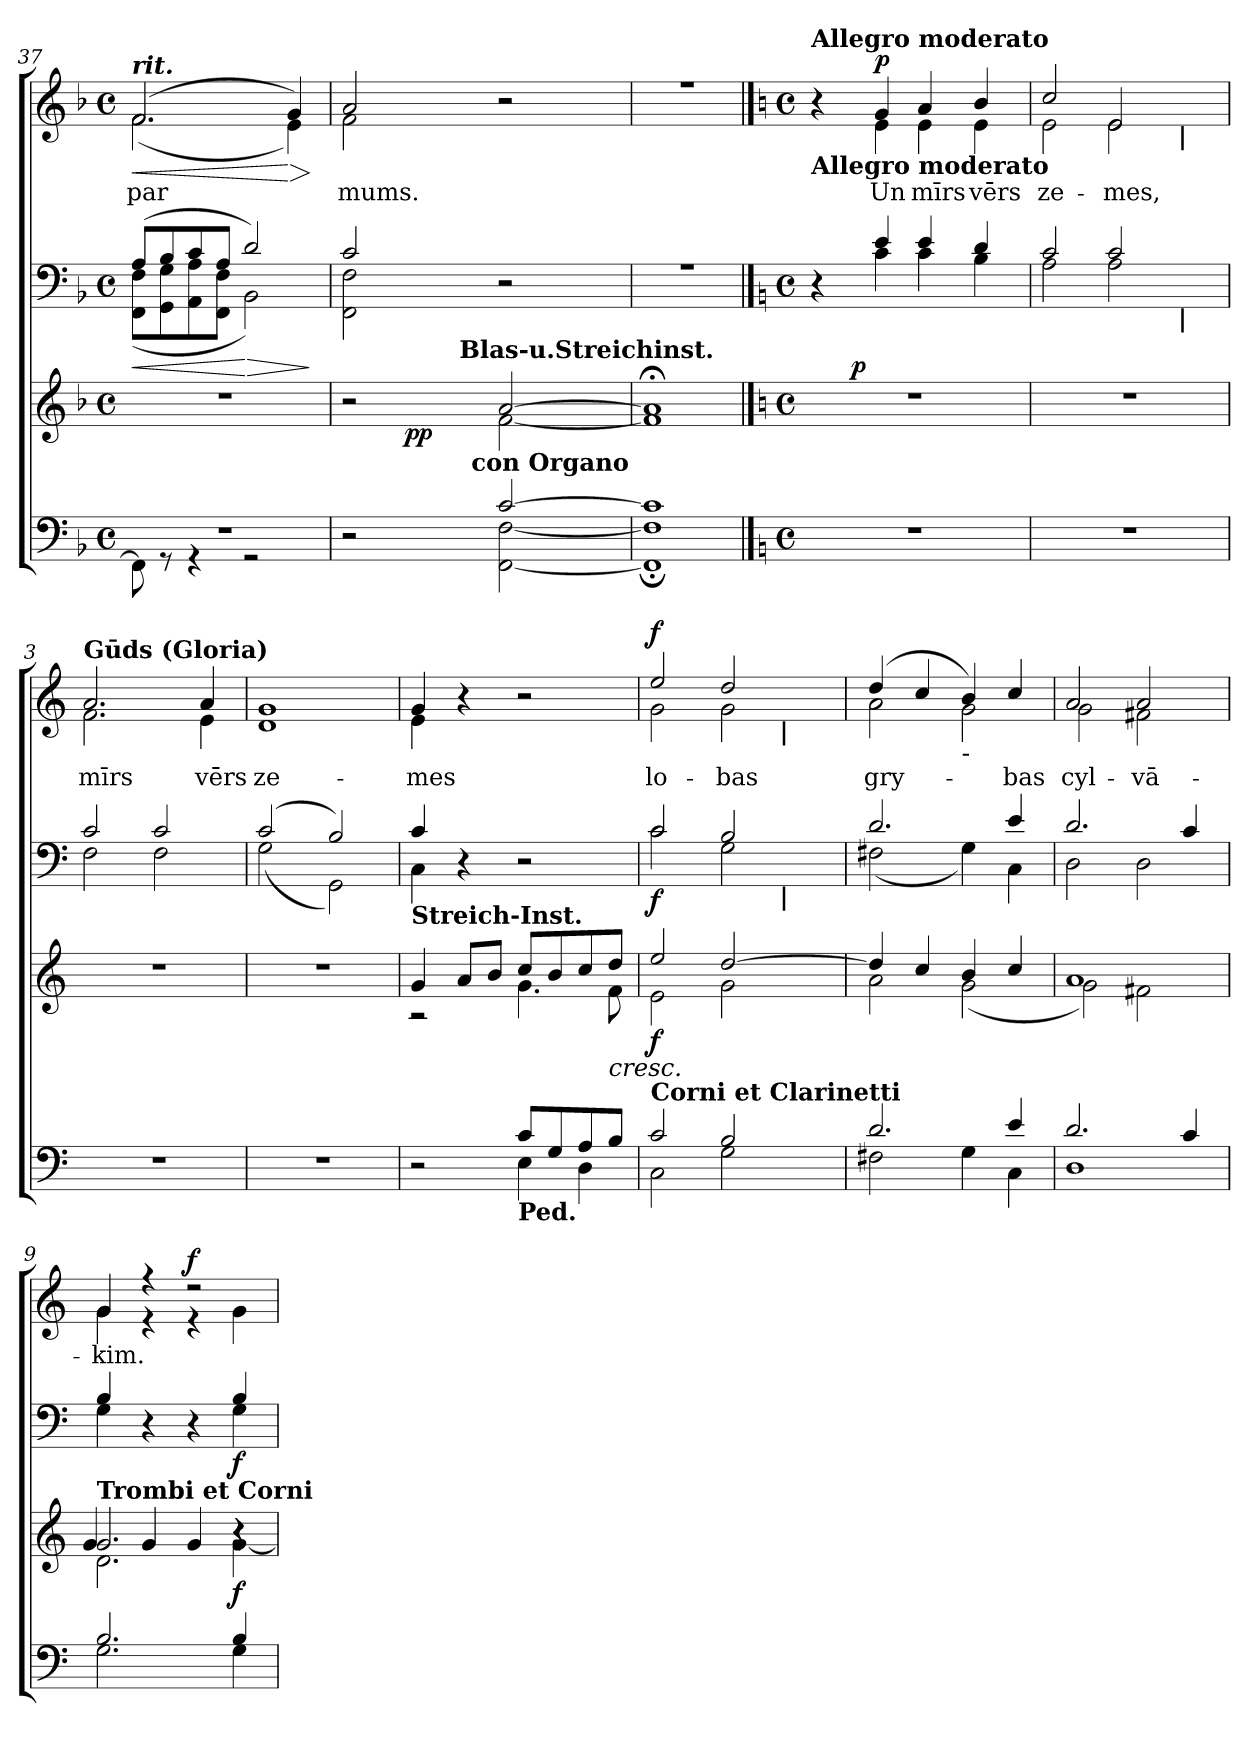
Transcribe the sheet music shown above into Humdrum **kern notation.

**kern	**kern	**dynam	**kern	**dynam	**kern	**text	**dynam
*part4	*part3	*part3	*part2	*part2	*part1	*part1	*part1
*staff4	*staff3	*staff3	*staff2	*staff2	*staff1	*staff1	*staff1
*clefF4	*clefG2	*	*clefF4	*	*clefG2	*	*
*k[b-]	*k[b-]	*	*k[b-]	*	*k[b-]	*	*
*F:	*F:	*	*F:	*	*F:	*	*
*M4/4	*M4/4	*	*M4/4	*	*M4/4	*	*
*met(c)	*met(c)	*	*met(c)	*	*met(c)	*	*
=37	=37	=37	=37	=37	=37	=37	=37
*^	*^	*	*	*	*	*	*
!	!	!	!	!	!	!LO:HP:b	!	!	!LO:HP:b
*	*	*	*	*	*^	*	*^	*	*
!	!	!	!	!	!	!	!	!LO:TX:a:Bi:t=rit.	!	!	!
!	!	!	!	!	!	!	!	!	!	!LO:LY:b:color=#000000	!
1r	8FFi\]	1r	1ryy	.	(8Ai/L	(8FFi\ 8FiL	<	(2.fi/	(2.fi\	par	<
.	8r	.	.	.	8B-i/	8GGi\ 8Gi	.	.	.	.	.
.	4r	.	.	.	8ci/	8AAi\ 8Ai	.	.	.	.	.
.	.	.	.	.	8Ai/J	8FFi\ 8FiJ	.	.	.	.	.
!	!	!	!	!	!	!	!LO:HP:n=1:b	!	!	!	!
.	2r	.	.	.	2di/)	2BB-i\)	[ >	.	.	.	.
!	!	!	!	!	!	!	!	!	!	!	!LO:HP:n=1:b
.	.	.	.	.	.	.	.	4gi/)	4ei\)	.	[ >
*v	*v	*	*	*	*v	*v	*	*v	*v	*	*
*	*v	*v	*	*	*	*	*	*
.	.	.	.	]	.	.	]
=38	=38	=38	=38	=38	=38	=38	=38
*^	*^	*	*^	*	*^	*	*
!	!	!	!	!	!	!	!	!	!	!LO:LY:b:color=#000000	!
*	*	*^	*^	*	*	*	*	*	*	*	*
*	*	*	*	*^	*	*	*	*	*	*	*	*	*
2r	2ryy	2r	2ryy	8ryy	4ryy	4ryy	.	2ci/	2FFi\ 2Fi	.	2ai/	2fi\	mums.	.
.	.	.	.	16ryy	.	.	.	.	.	.	.	.	.	.
.	.	.	.	64ryy	.	.	.	.	.	.	.	.	.	.
.	.	.	.	128ryy	.	.	.	.	.	.	.	.	.	.
.	.	.	.	512ryy	.	.	.	.	.	.	.	.	.	.
.	.	.	.	2ryy	.	.	pp	.	.	.	.	.	.	.
.	.	.	.	.	16ryy	8ryy	.	.	.	.	.	.	.	.
.	.	.	.	.	32ryy	.	.	.	.	.	.	.	.	.
.	.	.	.	.	64ryy	.	.	.	.	.	.	.	.	.
.	.	.	.	.	512.ryy	.	.	.	.	.	.	.	.	.
!	!	!	!	!	!LO:TX:a:B:t=Blas-u.Streichinst.	!	!	!	!	!	!	!	!	!
.	.	.	.	.	2ryy	.	.	.	.	.	.	.	.	.
.	.	.	.	.	.	256..ryy	.	.	.	.	.	.	.	.
!	!	!	!	!	!	!LO:TX:b:B:t=con Organo	!	!	!	!	!	!	!	!
.	.	.	.	.	.	2ryy	.	.	.	.	.	.	.	.
[>2ci/	[<2FFi\ [<2Fi	[>2ai/	[<2fi\	.	.	.	.	2r	2ryy	.	2r	2ryy	.	.
.	.	.	.	4ryy	.	.	.	.	.	.	.	.	.	.
.	.	.	.	.	8ryy	.	.	.	.	.	.	.	.	.
.	.	.	.	.	.	16ryy	.	.	.	.	.	.	.	.
.	.	.	.	.	.	32ryy	.	.	.	.	.	.	.	.
.	.	.	.	32ryy	.	.	.	.	.	.	.	.	.	.
.	.	.	.	.	.	64ryy	.	.	.	.	.	.	.	.
.	.	.	.	.	128ryy	.	.	.	.	.	.	.	.	.
.	.	.	.	.	.	128ryy	.	.	.	.	.	.	.	.
.	.	.	.	256.ryy	.	.	.	.	.	.	.	.	.	.
.	.	.	.	.	256ryy	.	.	.	.	.	.	.	.	.
.	.	.	.	.	1024ryy	1024ryy	.	.	.	.	.	.	.	.
*	*	*	*v	*v	*v	*v	*	*	*	*	*	*	*	*
=39	=39	=39	=39	=39	=39	=39	=39	=39	=39	=39	=39
1ci]	1FFi]; 1Fi];	1a;i]	1fi]	.	1r	1ryy	.	1r	1ryy	.	.
*v	*v	*	*	*	*v	*v	*	*	*	*	*
*	*v	*v	*	*	*	*	*	*	*
!!LO:PB:g=z	!!
==1	==1	==1	==1	==1	==1	==1	==1	==1
*k[]	*k[]	*	*k[]	*	*k[]	*	*	*
*C:	*C:	*	*C:	*	*C:	*	*	*
*M4/4	*M4/4	*	*M4/4	*	*M4/4	*	*	*
*met(c)	*met(c)	*	*met(c)	*	*met(c)	*	*	*
*	*	*	*	*	*MM120	*	*	*
*^	*^	*	*^	*	*	*	*	*
*	*	*	*	*	*	*^	*	*	*	*	*
!	!	!	!	!	!	!	!	!	!LO:TX:b:B:t=Allegro moderato	!	!	!
!	!	!	!	!	!	!	!	!	!LO:TX:a:B:t=Allegro moderato	!	!	!
*v	*v	*	*	*	*	*	*	*	*	*	*	*
*	*v	*v	*	*	*	*	*	*	*	*	*
1r	1r	.	4r	4ryy	8ryy	.	4r	4ryy	.	.
.	.	.	.	.	32ryy	.	.	.	.	.
.	.	.	.	.	2ryy	p	.	.	.	.
!	!	!	!	!	!	!	!	!	!LO:LY:b:color=#000000	!
.	.	.	4ei/	4ci\	.	.	4gi/	4ei\	Un	p
!	!	!	!	!	!	!	!	!	!LO:LY:b:color=#000000	!
.	.	.	4ei/	4ci\	.	.	4ai/	4ei\	mīrs	.
.	.	.	.	.	4ryy	.	.	.	.	.
!	!	!	!	!	!	!	!	!	!LO:LY:b:color=#000000	!
.	.	.	4di/	4Bi\	.	.	4bi/	4ei\	vērs	.
.	.	.	.	.	16.ryy	.	.	.	.	.
*	*	*	*	*	*	*	*v	*v	*	*
=2	=2	=2	=2	=2	=2	=2	=2	=2	=2
*	*	*	*	*	*	*	*^	*	*
!	!	!	!	!	!	!	!	!	!LO:LY:b:color=#000000	!
*	*	*	*	*	*	*	*	*^	*	*
1r	1r	.	2ci/	2Ai\	2ryy	.	2cci/	2ei\	2ryy	ze-	.
!	!	!	!	!	!	!	!	!	!	!LO:LY:b:color=#000000	!
.	.	.	2ci/	2Ai\	4ryy	.	2ei/	2ei\	4ryy	-mes,	.
.	.	.	.	.	32ryy	.	.	.	32ryy	.	.
.	.	.	.	.	64ryy	.	.	.	64ryy	.	.
.	.	.	.	.	128ryy	.	.	.	128ryy	.	.
.	.	.	.	.	512ryy	.	.	.	512ryy	.	.
!	!	!	!	!	!	!	!	!	!LO:TX:b:B:t=|	!	!
!	!	!	!	!	!LO:TX:b:B:t=|	!	!	!	!	!	!
.	.	.	.	.	8ryy	.	.	.	8ryy	.	.
.	.	.	.	.	16ryy	.	.	.	16ryy	.	.
.	.	.	.	.	256.ryy	.	.	.	256.ryy	.	.
*	*	*	*	*v	*v	*	*	*	*	*	*
*	*	*	*	*	*	*v	*v	*v	*	*
=3	=3	=3	=3	=3	=3	=3	=3	=3
*	*	*	*	*^	*	*^	*	*
*	*	*	*	*	*	*	*	*^	*	*
!	!	!	!	!	!	!	!LO:TX:a:B:t=Gūds (Gloria)	!	!	!	!
!	!	!	!	!	!	!	!	!	!	!LO:LY:b:color=#000000	!
*	*	*	*	*v	*v	*	*	*	*	*	*
*	*	*	*	*	*	*	*v	*v	*	*
1r	1r	.	2ci/	2Fi\	.	2.ai/	2.fi\	mīrs	.
.	.	.	2ci/	2Fi\	.	.	.	.	.
!	!	!	!	!	!	!	!	!LO:LY:b:color=#000000	!
.	.	.	.	.	.	4ai/	4ei\	vērs	.
=4	=4	=4	=4	=4	=4	=4	=4	=4	=4
!	!	!	!	!	!	!	!	!LO:LY:b:color=#000000	!
1r	1r	.	(2ci/	(2Gi\	.	1gi	1di	ze-	.
.	.	.	2Bi/)	2GGi\)	.	.	.	.	.
=5	=5	=5	=5	=5	=5	=5	=5	=5	=5
*^	*^	*	*	*	*	*	*	*	*
!	!	!LO:TX:a:B:t=Streich-Inst.	!	!	!	!	!	!	!	!	!
!	!	!	!	!	!	!	!	!	!	!LO:LY:b:color=#000000	!
2r	2ryy	4gi/	2r	.	4ci/	4Ci\	.	4gi/	4ei\	-mes	.
.	.	8ai/L	.	.	4r	4ryy	.	4r	4ryy	.	.
.	.	8bi/J	.	.	.	.	.	.	.	.	.
!LO:TX:b:B:t=Ped.	!	!	!	!	!	!	!	!	!	!	!
8ci/L	4Ei\	8cci/L	4.gi\	.	2r	2ryy	.	2r	2ryy	.	.
8Gi/	.	8bi/	.	.	.	.	.	.	.	.	.
8Ai/	4Di\	8cci/	.	.	.	.	.	.	.	.	.
!	!	!	!	!LO:HP:b	!	!	!	!	!	!	!
8Bi/J	.	8ddi/J	8fi\	<	.	.	.	.	.	.	.
*	*	*	*	*	*	*	*	*v	*v	*	*
=6	=6	=6	=6	=6	=6	=6	=6	=6	=6	=6
!	!	!LO:TX:b:B:t=Corni  et  Clarinetti	!	!	!	!	!	!	!	!
!	!	!	!	!	!	!	!	!	!LO:LY:b:color=#000000	!
*	*	*	*	*	*	*^	*	*^	*	*
*	*	*	*	*	*	*	*	*	*	*^	*	*
2ci/	2Ci\	2eei/	2ei\	f	2ci/	2ci\	2ryy	f	2eei/	2gi\	2ryy	lo-	f
!	!	!	!	!	!	!	!	!	!	!	!	!LO:LY:b:color=#000000	!
2Bi/	2Gi\	[>2ddi/	2gi\	[	2Bi/	2Gi\	4ryy	.	2ddi/	2gi\	4ryy	-bas	.
.	.	.	.	.	.	.	64..ryy	.	.	.	64..ryy	.	.
!	!	!	!	!	!	!	!	!	!	!	!LO:TX:b:B:t=|	!	!
!	!	!	!	!	!	!	!LO:TX:b:B:t=|	!	!	!	!	!	!
.	.	.	.	.	.	.	8ryy	.	.	.	8ryy	.	.
.	.	.	.	.	.	.	16ryy	.	.	.	16ryy	.	.
.	.	.	.	.	.	.	32ryy	.	.	.	32ryy	.	.
.	.	.	.	.	.	.	256ryy	.	.	.	256ryy	.	.
*	*	*	*	*	*	*v	*v	*	*	*	*	*	*
*	*	*	*	*	*	*	*	*v	*v	*v	*	*
=7	=7	=7	=7	=7	=7	=7	=7	=7	=7	=7
*	*	*	*	*	*	*^	*	*^	*	*
*	*	*	*	*	*	*	*	*	*	*^	*	*
!	!	!	!	!	!	!	!	!	!	!	!	!LO:LY:b:color=#000000	!
*	*	*	*	*	*	*v	*v	*	*	*	*	*	*
*	*	*	*	*	*	*	*	*	*v	*v	*	*
2.di/	2F#Xi\	4ddi/]	2ai\	.	2.di/	(2F#Xi\	.	(4ddi/	2ai\	gry-	.
.	.	4cci/	.	.	.	.	.	4cci/	.	.	.
!	!	!	!	!	!	!	!	!LO:TX:b:t=-	!	!	!
.	4Gi\	4bi/	(2gi\	.	.	4Gi\)	.	4bi/)	2gi\	.	.
!	!	!	!	!	!	!	!	!	!	!LO:LY:b:color=#000000	!
4ei/	4Ci\	4cci/	.	.	4ei/	4Ci\	.	4cci/	.	-bas	.
!!LO:LB:g=z	!!
=8	=8	=8	=8	=8	=8	=8	=8	=8	=8	=8	=8
!	!	!	!	!	!	!	!	!	!	!LO:LY:b:color=#000000	!
2.di/	1Di	1ai	2gi\)	.	2.di/	2Di\	.	2ai/	2gi\	cyl-	.
!	!	!	!	!	!	!	!	!	!	!LO:LY:b:color=#000000	!
.	.	.	2f#Xi\	.	.	2Di\	.	2ai/	2f#Xi\	-vā-	.
4ci/	.	.	.	.	4ci/	.	.	.	.	.	.
=9	=9	=9	=9	=9	=9	=9	=9	=9	=9	=9	=9
*	*	*	*^	*	*	*	*	*	*	*	*
!	!	!LO:TX:a:B:t=Trombi et Corni	!	!	!	!	!	!	!	!	!	!
!	!	!	!	!	!	!	!	!	!	!	!LO:LY:b:color=#000000	!
2.Bi/	2.Gi\	2.gi/	2.di\	4gi/	.	4Bi/	4Gi\	.	4gi/	4gi\	-kim.	.
.	.	.	.	4gi/	.	4r	4ryy	.	4r	4r	.	.
.	.	.	.	4gi/	.	4r	4ryy	.	2r	4r	.	f
4Bi/	4Gi\	4r	[<4gi\	4r	f	4Bi/	4Gi\	f	.	4gi\	.	.
*v	*v	*	*	*	*	*v	*v	*	*v	*v	*	*
*	*v	*v	*v	*	*	*	*	*	*
=	=	=	=	=	=	=	=
*-	*-	*-	*-	*-	*-	*-	*-
